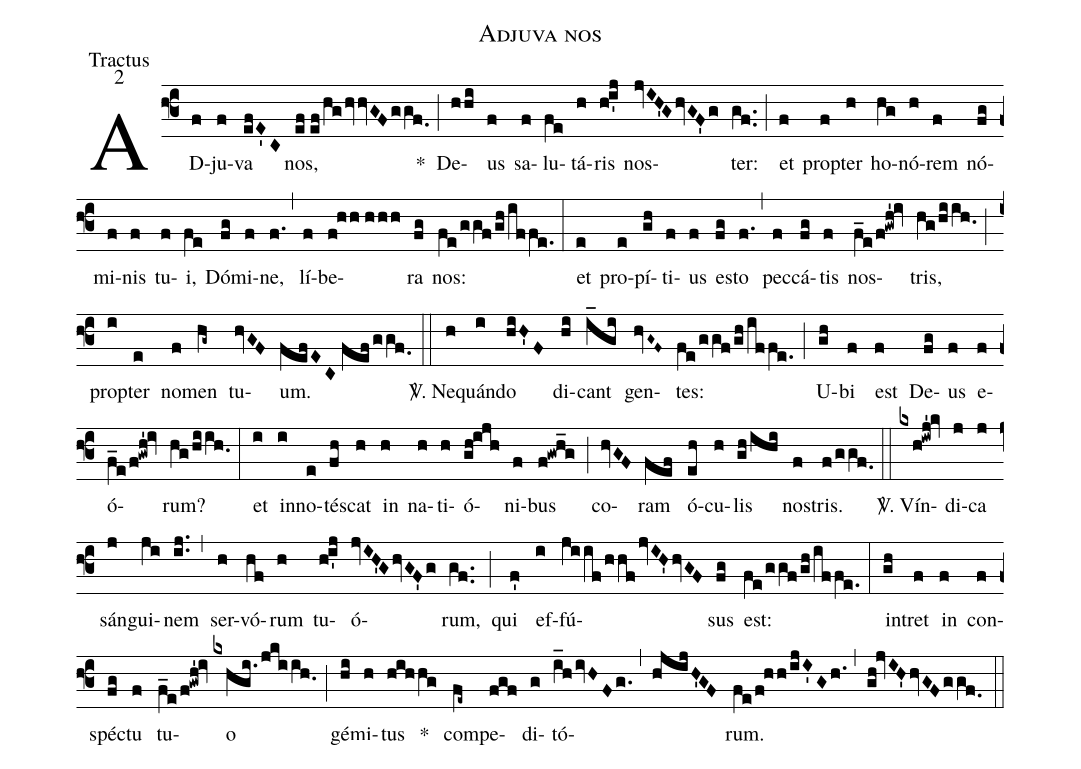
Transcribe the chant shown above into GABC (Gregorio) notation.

name: Adjuva nos;
office-part: Tractus;
mode: 2;
%%
(f3) AD(f)ju(f)va(efE'C) nos,(ef//ef/hghvvGFggf.0) *(;)
De(hhi)us(f) sa(f)lu(fe)tá(h)ris(hi'j) nos(jvIH'GhvGF'g)ter:(gf..) (;) et(f) prop(f)ter(h) ho(hg)nó(h)rem(f) nó(fg)mi(f)nis(f) tu(f)i,(fe) Dó(fg)mi(f)ne,(f.) (,) lí(f)be(f!hh//hhh)ra(fg) nos:(fe/ggf/gh/iffe.) (:)
et(e) pro(e)pí(gh)ti(f)us(f) es(fg)to(f.) (,) pec(f)cá(fg)tis(f) nos(f_e/f!gwh'!iv)tris,(hg/hiih.0) (;) prop(i)ter(e) no(f)men(hg~) tu(hvGF)um.(fefEC//fef/ggf.0) (::)
<sp>V/</sp>. Ne(h)quán(i)do(hiH'F) di(hi)cant(i_gi) gen(hvG~F~)tes:(fe/ggf/gh/iffe.) (;) U(gh)bi(f) est(f) De(fg)us(f) e(f)ó(f_e/f!gwh'!iv)rum?(hg/hiih.0) (:)
et(i) in(i)no(e)tés(fh)cat(h) in(h) na(h)ti(h)ó(gh!ijh)ni(f)bus(f!gwh_g) (;) co(hvGF)ram(fef) ó(eh)cu(h)lis(gh/ihi) nos(f)tris.(f/ggf.0) (::)
<sp>V/</sp>. Vín(kxh!iwj'!kv)di(j)ca(j) sán(j)gui(ji)nem(ij..) (,) ser(h)vó(hf)rum(h) tu(hi'j)ó(jvIH'GhvGF'g)rum,(gf..) (;) qui(f') ef(i)fú(jiif/hhfjvIH'hvGF)sus(fg) est:(fe/ggf/gh/iffe.) (:)
in(gh)tret(f) in(f) con(f)spéc(fg)tu(f) tu(f_e/f!gwh'!iv)o(kxhgi./jkiih.0) (;) gé(hi)mi(h)tus(hihhg) *()
com(fe~)pe(fgf)di(g)tó(i_hivHFg.)(,)(hjijH'GF)rum.(fe/f!hh/ijI'Gh.) (,) (gh!jvIH'hvGFggf.0) (::)
